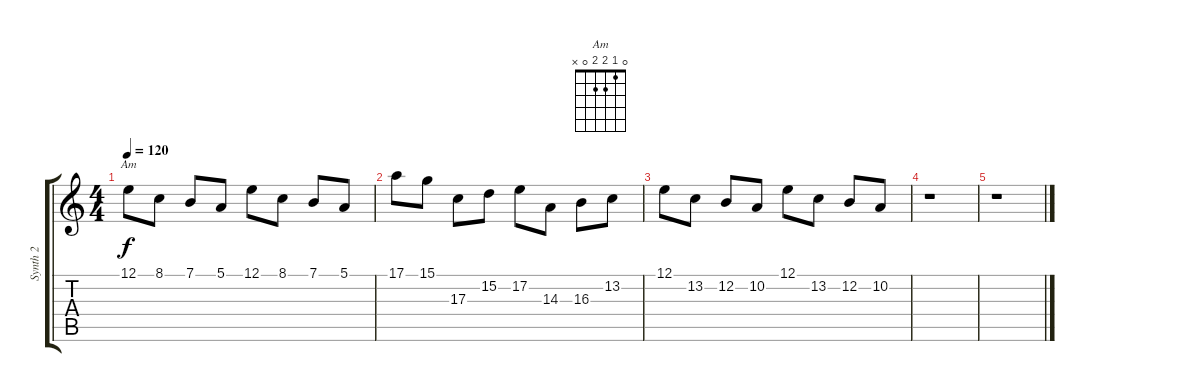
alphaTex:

\track ("Synth 2" "Synth 2") {instrument pad4choir}
\staff {score tabs}
\tuning (E4 B3 G3 D3 A2 E2) {hide}
\chord ("Am" 0 1 2 2 0 x)
\ts (4 4)
\tempo 120
\clef g2
\ks c
12.1.8{ch "Am" dy f} 8.1.8 7.1.8 5.1.8 12.1.8 8.1.8 7.1.8 5.1.8 |
17.1.8 15.1.8 17.3.8 15.2.8 17.2.8 14.3.8 16.3.8 13.2.8 |
12.1.8 13.2.8 12.2.8 10.2.8 12.1.8 13.2.8 12.2.8 10.2.8 |
r.1 |
r.1
